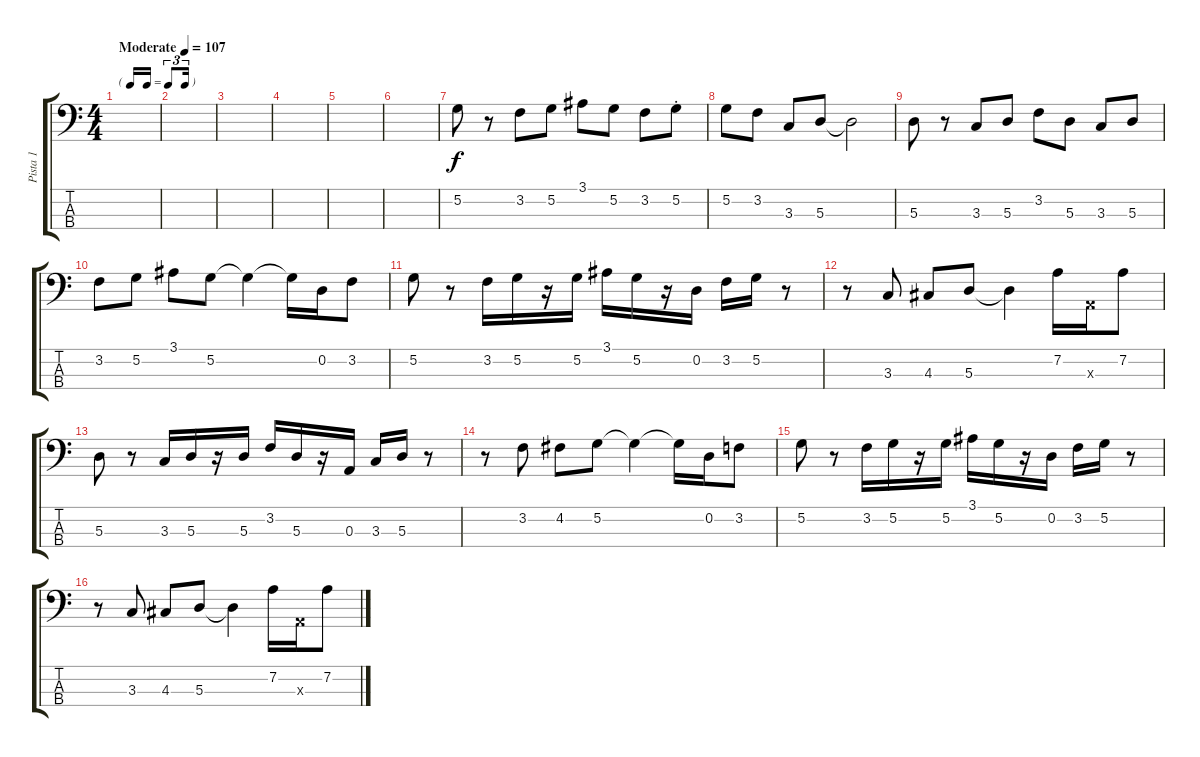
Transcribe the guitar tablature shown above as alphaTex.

\track ("Pista 1" "Pista 1") {instrument electricbasspick}
\staff {score tabs}
\tuning (G2 D2 A1 E1) {hide}
\ts (4 4)
\tf triplet16th
\tempo (107 "Moderate")
\clef f4
\ks c
|
|
|
|
|
|
5.2.8 r.8 3.2.8 5.2.8 3.1.8 5.2.8 3.2.8 5.2{st}.8 |
5.2.8 3.2.8 3.3.8 5.3.8 5.3{t}.2 |
5.3.8 r.8 3.3.8 5.3.8 3.2.8 5.3.8 3.3.8 5.3.8 |
3.2.8 5.2.8 3.1.8 5.2.8 5.2{t}.4 5.2{t}.16 0.2.16 3.2.8 |
5.2.8 r.8 3.2.16 5.2.16 r.16 5.2.16 3.1.16 5.2.16 r.16 0.2.16 3.2.16 5.2.16 r.8 |
r.8 3.3.8 4.3.8 5.3.8 5.3{t}.4 7.2.16 0.3{x}.16 7.2.8 |
5.3.8 r.8 3.3.16 5.3.16 r.16 5.3.16 3.2.16 5.3.16 r.16 0.3.16 3.3.16 5.3.16 r.8 |
r.8 3.2.8 4.2.8 5.2.8 5.2{t}.4 5.2{t}.16 0.2.16 3.2.8 |
5.2.8 r.8 3.2.16 5.2.16 r.16 5.2.16 3.1.16 5.2.16 r.16 0.2.16 3.2.16 5.2.16 r.8 |
r.8 3.3.8 4.3.8 5.3.8 5.3{t}.4 7.2.16 0.3{x}.16 7.2.8
